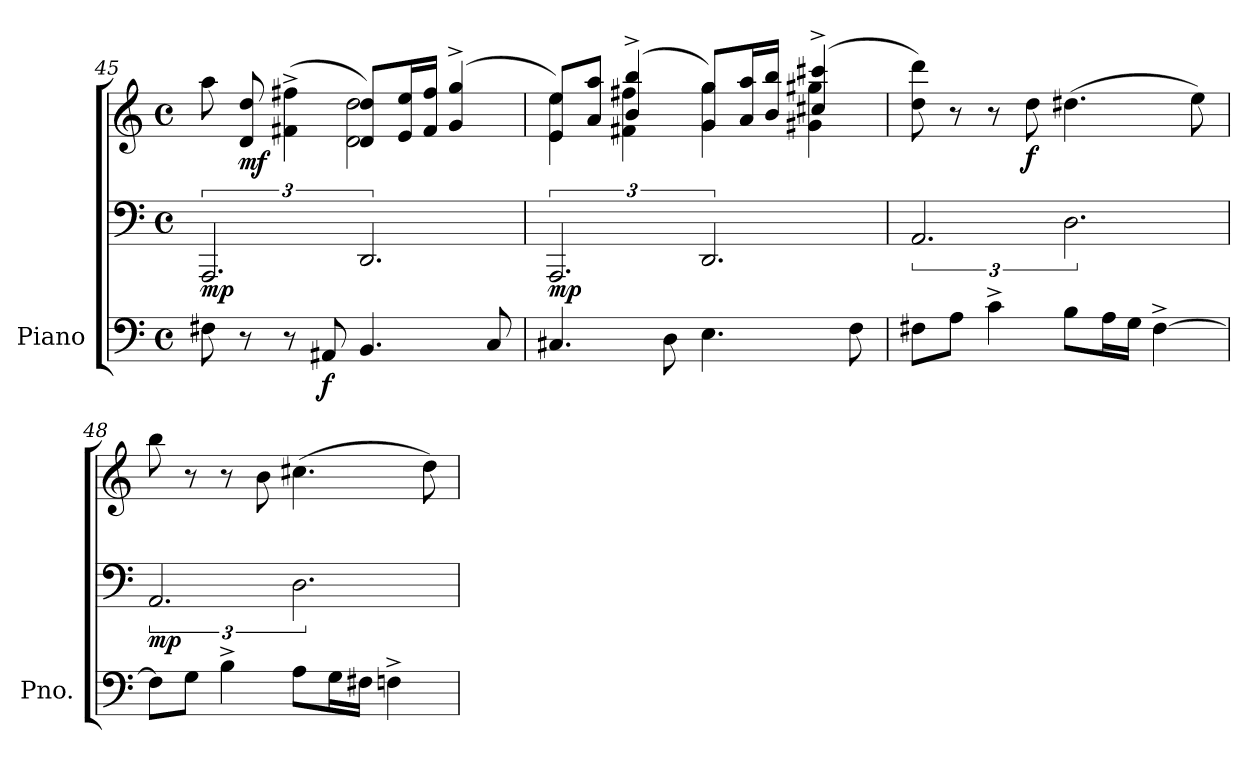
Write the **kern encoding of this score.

**kern	**kern	**kern	**dynam
*part1	*part1	*part1	*part1
*staff3	*staff2	*staff1	*staff1/2/3
*I"Piano	*	*	*
*I'Pno.	*	*	*
*clefF4	*clefF4	*clefG2	*
*k[]	*k[]	*k[]	*
*M4/4	*M4/4	*M4/4	*
*met(c)	*met(c)	*met(c)	*
=45	=45	=45	=45
*	*	*^	*
!	!	!	!	!LO:DY:b=2
8F#X\	3.AAA	8aa\	2ryy	mp
!	!	!	!	!LO:DY:b
8r	.	8d/ 8dd/	.	mf
8r	.	(>4f#X\^ 4ff#X\^	.	.
!	!	!	!	!LO:DY:b=3
8AA#X/	.	.	.	f
4.BB/	3.DD	8d/ 8dd/L)	2d\ 2dd\	.
.	.	16e/ 16ee/L	.	.
.	.	16f#/ 16ff#/JJ	.	.
.	.	(>4g/^ 4gg/^	.	.
8C/	.	.	.	.
!!LO:LB:g=z	!!
=46	=46	=46	=46	=46
!	!	!	!	!LO:DY:b=2
4.C#X/	3.AAA	8e/ 8ee/L)	4e\ 4ee\	mp
.	.	8a/ 8aa/J	.	.
.	.	(>4b/^ 4bb/^	4f#X\ 4ff#X\	.
8D\	.	.	.	.
4.E\	3.DD	8g/ 8gg/L)	4g\ 4gg\	.
.	.	16a/ 16aa/L	.	.
.	.	16b/ 16bb/JJ	.	.
.	.	(>4cc#X/^ 4ccc#X/^	4g#X\ 4gg#X\	.
8F\	.	.	.	.
*	*	*v	*v	*
=47	=47	=47	=47
!	!	!	!LO:DY:b=3
!	!	!	!LO:DY:n=1:b=2
8F#X\L	3.AA	8dd\ 8ddd\)	mf mp
8A\J	.	8r	.
4c^\	.	8r	.
!	!	!	!LO:DY:n=2:b
.	.	8dd\	f
8B\L	3.D	(>4.dd#X\	.
16A\L	.	.	.
16G\JJ	.	.	.
[4F#^\	.	.	.
.	.	8ee\)	.
=48	=48	=48	=48
!	!	!	!LO:DY:b=2
8F#\L]	3.AA	8bb\	mp
8G\J	.	8r	.
4B^\	.	8r	.
.	.	8b\	.
8A\L	3.D	(>4.cc#X\	.
16G\L	.	.	.
16F#X\JJ	.	.	.
4Fn^\	.	.	.
.	.	8dd\)	.
=	=	=	=
*-	*-	*-	*-
